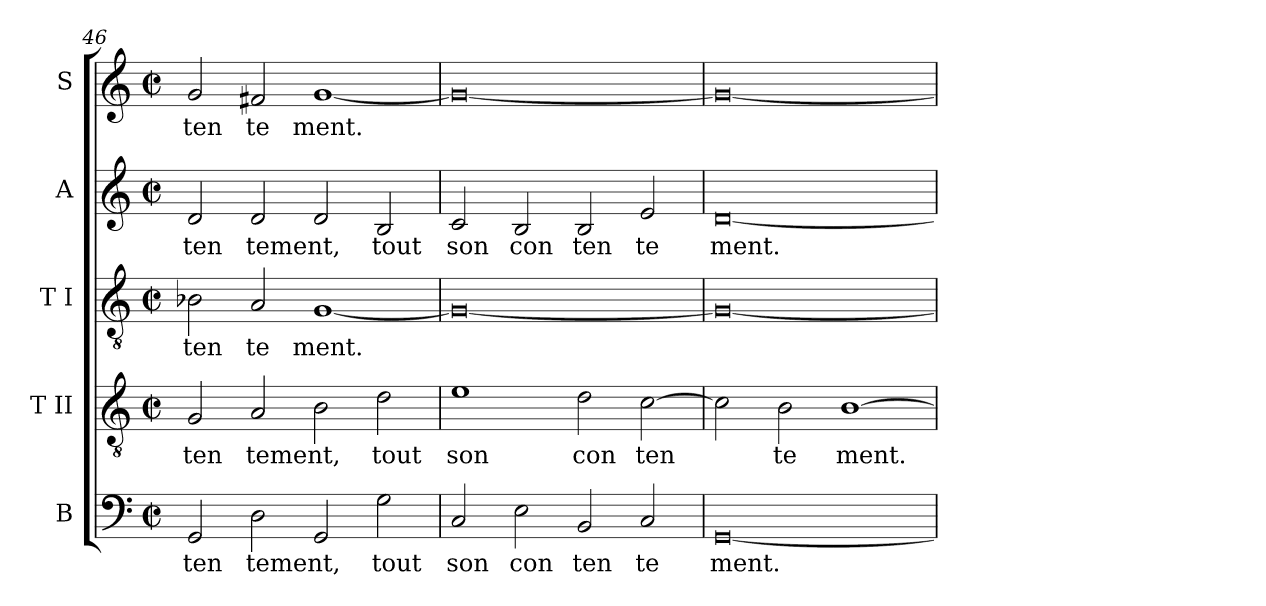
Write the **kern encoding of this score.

**kern	**text	**kern	**text	**kern	**text	**kern	**text	**kern	**text
*part5	*part5	*part4	*part4	*part3	*part3	*part2	*part2	*part1	*part1
*staff5	*staff5	*staff4	*staff4	*staff3	*staff3	*staff2	*staff2	*staff1	*staff1
*I"B	*	*I"T II	*	*I"T I	*	*I"A	*	*I"S	*
*clefF4	*	*clefGv2	*	*clefGv2	*	*clefG2	*	*clefG2	*
*M2/2	*	*M2/2	*	*M2/2	*	*M2/2	*	*M2/2	*
*met(c|)	*	*met(c|)	*	*met(c|)	*	*met(c|)	*	*met(c|)	*
=46	=46	=46	=46	=46	=46	=46	=46	=46	=46
!	!LO:LY:b:cj	!	!LO:LY:b:cj	!	!LO:LY:b:cj	!	!LO:LY:b:cj	!	!LO:LY:b:cj
2GG/	ten	2G/	ten	2B-X\	ten	2d/	ten	2g/	ten
!	!LO:LY:b	!	!LO:LY:b	!	!LO:LY:b:cj	!	!LO:LY:b	!	!LO:LY:b:cj
2D\	tement,	2A/	tement,	2A/	te	2d/	tement,	2f#X/	te
!	!	!	!	!	!LO:LY:b	!	!	!	!LO:LY:b
2GG/	.	2B\	.	[<1G	ment.	2d/	.	[<1g	ment.
!	!LO:LY:b:cj	!	!LO:LY:b:cj	!	!	!	!LO:LY:b:cj	!	!
2G\	tout	2d\	tout	.	.	2B/	tout	.	.
=47	=47	=47	=47	=47	=47	=47	=47	=47	=47
!	!LO:LY:b:cj	!	!LO:LY:b:cj	!	!	!	!LO:LY:b:cj	!	!
2C/	son	1e	son	0G_<	.	2c/	son	0g_<	.
!	!LO:LY:b:cj	!	!	!	!	!	!LO:LY:b:cj	!	!
2E\	con	.	.	.	.	2B/	con	.	.
!	!LO:LY:b:cj	!	!LO:LY:b:cj	!	!	!	!LO:LY:b:cj	!	!
2BB/	ten	2d\	con	.	.	2B/	ten	.	.
!	!LO:LY:b:cj	!	!LO:LY:b	!	!	!	!LO:LY:b:cj	!	!
2C/	te	[>2c\	ten	.	.	2e/	te	.	.
=48	=48	=48	=48	=48	=48	=48	=48	=48	=48
!	!LO:LY:b	!	!	!	!	!	!LO:LY:b	!	!
[<0GG	ment.	2c\]	.	0G_<	.	[<0d	ment.	0g_<	.
!	!	!	!LO:LY:b:cj	!	!	!	!	!	!
.	.	2B\	te	.	.	.	.	.	.
!	!	!	!LO:LY:b	!	!	!	!	!	!
.	.	[>1B	ment.	.	.	.	.	.	.
=	=	=	=	=	=	=	=	=	=
*-	*-	*-	*-	*-	*-	*-	*-	*-	*-
